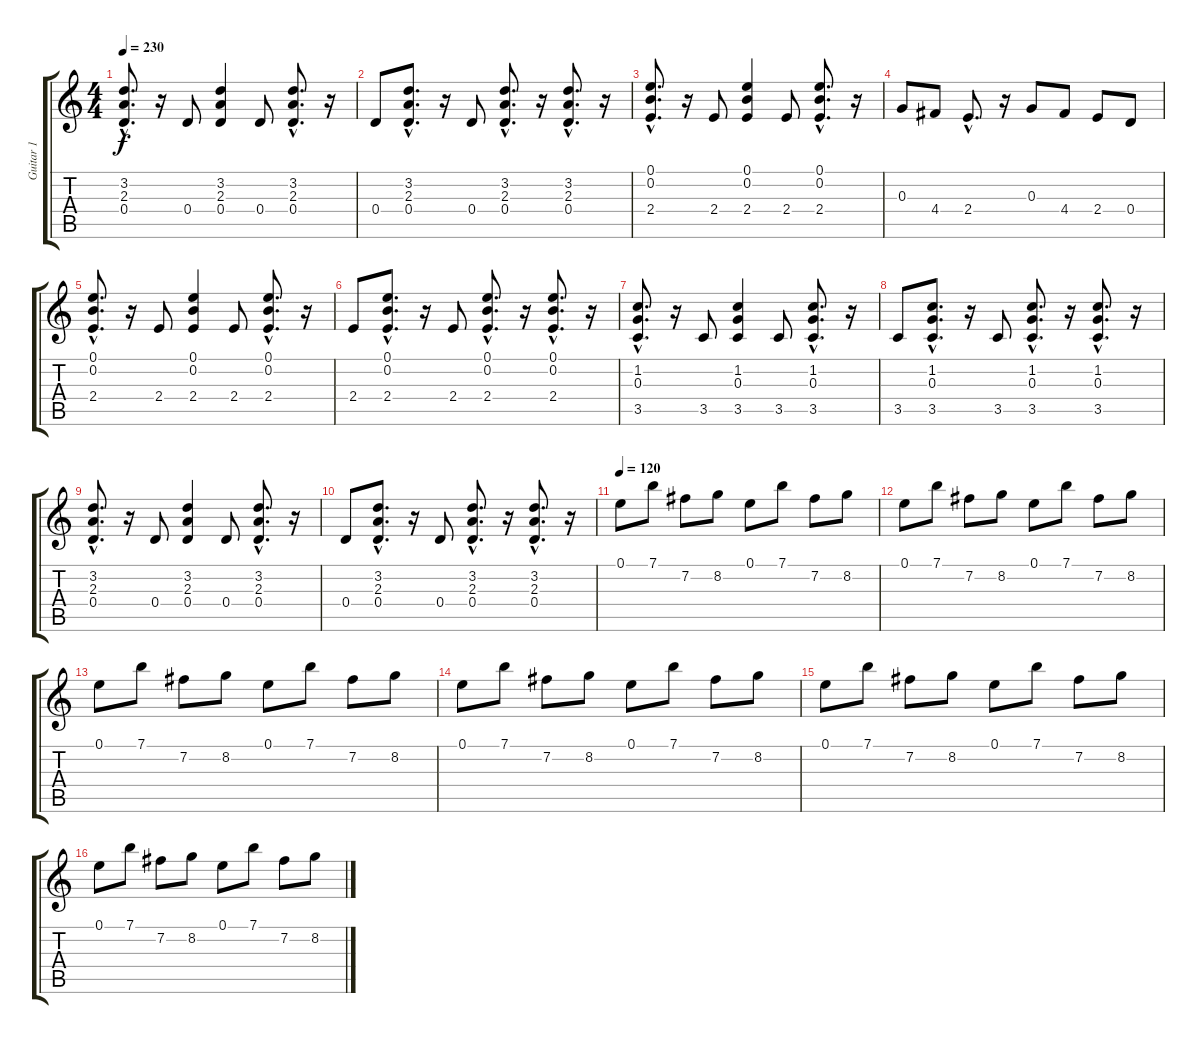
\track ("Guitar 1" "Guitar 1") {instrument distortionguitar}
\staff {score tabs}
\tuning (E4 B3 G3 D3 A2 E2) {hide}
\ts (4 4)
\tempo 230
\clef g2
\ks c
(3.2{hac} 2.3{hac} 0.4{hac}).8{d dy f} r.16 0.4.8 (3.2 2.3 0.4).4 0.4.8 (3.2{hac} 2.3{hac} 0.4{hac}).8{d} r.16 |
0.4.8 (3.2{hac} 2.3{hac} 0.4{hac}).8{d} r.16 0.4.8 (3.2{hac} 2.3{hac} 0.4{hac}).8{d} r.16 (3.2{hac} 2.3{hac} 0.4{hac}).8{d} r.16 |
(0.1{hac} 0.2{hac} 2.4{hac}).8{d} r.16 2.4.8 (0.1 0.2 2.4).4 2.4.8 (0.1{hac} 0.2{hac} 2.4{hac}).8{d} r.16 |
0.3.8 4.4.8 2.4{hac}.8{d} r.16 0.3.8 4.4.8 2.4.8 0.4.8 |
(0.1{hac} 0.2{hac} 2.4{hac}).8{d} r.16 2.4.8 (0.1 0.2 2.4).4 2.4.8 (0.1{hac} 0.2{hac} 2.4{hac}).8{d} r.16 |
2.4.8 (0.1{hac} 0.2{hac} 2.4{hac}).8{d} r.16 2.4.8 (0.1{hac} 0.2{hac} 2.4{hac}).8{d} r.16 (0.1{hac} 0.2{hac} 2.4{hac}).8{d} r.16 |
(1.2{hac} 0.3{hac} 3.5{hac}).8{d} r.16 3.5.8 (1.2 0.3 3.5).4 3.5.8 (1.2{hac} 0.3{hac} 3.5{hac}).8{d} r.16 |
3.5.8 (1.2{hac} 0.3{hac} 3.5{hac}).8{d} r.16 3.5.8 (1.2{hac} 0.3{hac} 3.5{hac}).8{d} r.16 (1.2{hac} 0.3{hac} 3.5{hac}).8{d} r.16 |
(3.2{hac} 2.3{hac} 0.4{hac}).8{d} r.16 0.4.8 (3.2 2.3 0.4).4 0.4.8 (3.2{hac} 2.3{hac} 0.4{hac}).8{d} r.16 |
0.4.8 (3.2{hac} 2.3{hac} 0.4{hac}).8{d} r.16 0.4.8 (3.2{hac} 2.3{hac} 0.4{hac}).8{d} r.16 (3.2{hac} 2.3{hac} 0.4{hac}).8{d} r.16 |
\tempo 120
0.1.8 7.1.8 7.2.8 8.2.8 0.1.8 7.1.8 7.2.8 8.2.8 |
0.1.8 7.1.8 7.2.8 8.2.8 0.1.8 7.1.8 7.2.8 8.2.8 |
0.1.8 7.1.8 7.2.8 8.2.8 0.1.8 7.1.8 7.2.8 8.2.8 |
0.1.8 7.1.8 7.2.8 8.2.8 0.1.8 7.1.8 7.2.8 8.2.8 |
0.1.8 7.1.8 7.2.8 8.2.8 0.1.8 7.1.8 7.2.8 8.2.8 |
0.1.8 7.1.8 7.2.8 8.2.8 0.1.8 7.1.8 7.2.8 8.2.8
